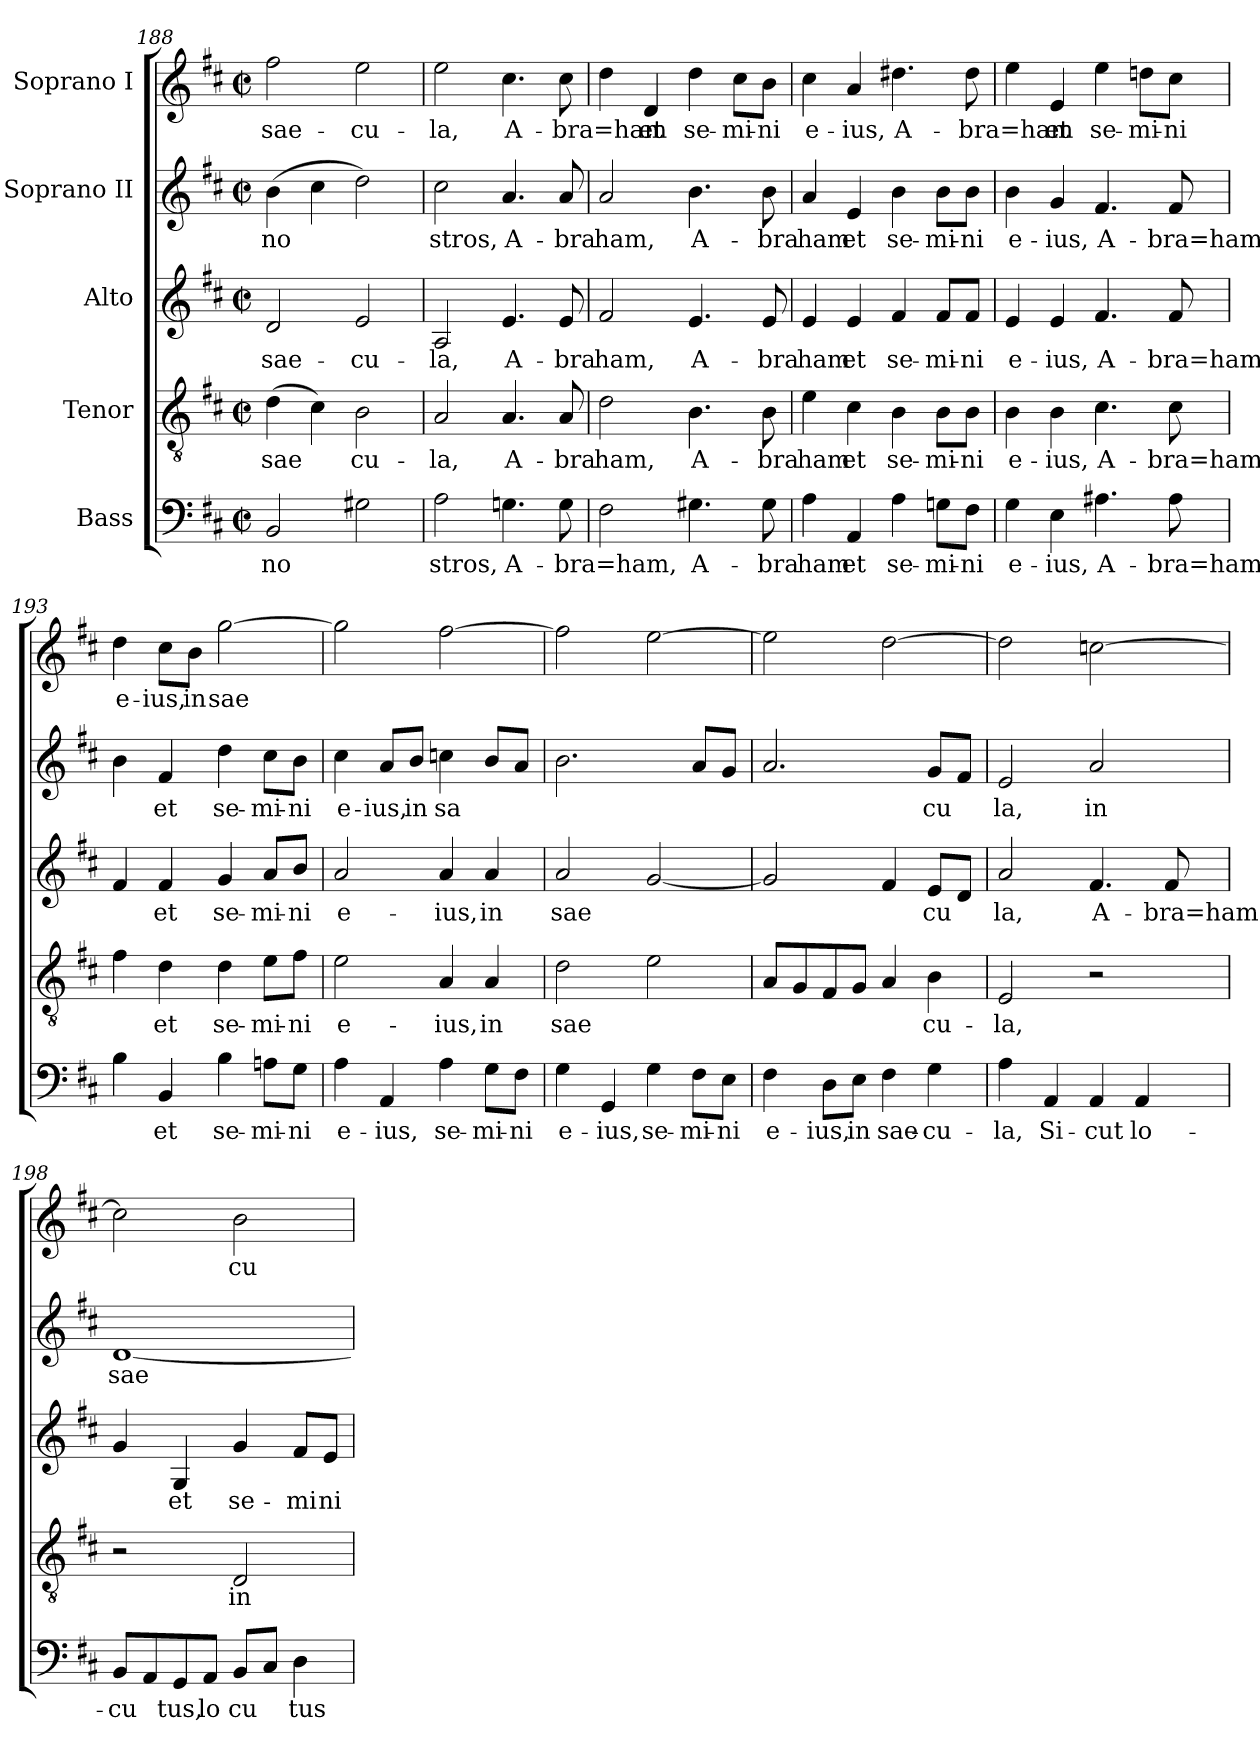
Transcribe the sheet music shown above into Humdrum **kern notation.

**kern	**text	**kern	**text	**kern	**text	**kern	**text	**kern	**text
*part5	*part5	*part4	*part4	*part3	*part3	*part2	*part2	*part1	*part1
*staff5	*staff5	*staff4	*staff4	*staff3	*staff3	*staff2	*staff2	*staff1	*staff1
*I"Bass	*	*I"Tenor	*	*I"Alto	*	*I"Soprano II	*	*I"Soprano I	*
*clefF4	*	*clefGv2	*	*clefG2	*	*clefG2	*	*clefG2	*
*k[f#c#]	*	*k[f#c#]	*	*k[f#c#]	*	*k[f#c#]	*	*k[f#c#]	*
*D:	*	*D:	*	*D:	*	*D:	*	*D:	*
*M2/2	*	*M2/2	*	*M2/2	*	*M2/2	*	*M2/2	*
*met(c|)	*	*met(c|)	*	*met(c|)	*	*met(c|)	*	*met(c|)	*
=188	=188	=188	=188	=188	=188	=188	=188	=188	=188
!	!LO:LY:b	!	!LO:LY:b	!	!LO:LY:b	!	!LO:LY:b	!	!LO:LY:b
2BB/	no-	(>4d\	sae-	2d/	sae-	(>4b\	no-	2ff#\	sae-
!	!	!	!LO:LY:b	!	!	!	!LO:LY:b	!	!
.	.	4c#\)	--	.	.	4cc#\	--	.	.
!	!LO:LY:b	!	!LO:LY:b	!	!LO:LY:b	!	!LO:LY:b	!	!LO:LY:b
2G#X\	--	2B\	-cu-	2e/	-cu-	2dd\)	--	2ee\	-cu-
=189	=189	=189	=189	=189	=189	=189	=189	=189	=189
!	!LO:LY:b	!	!LO:LY:b	!	!LO:LY:b	!	!LO:LY:b	!	!LO:LY:b
2A\	-stros,	2A/	-la,	2A/	-la,	2cc#\	-stros,	2ee\	-la,
!	!LO:LY:b	!	!LO:LY:b	!	!LO:LY:b	!	!LO:LY:b	!	!LO:LY:b
4.Gn\	A-	4.A/	A-	4.e/	A-	4.a/	A-	4.cc#\	A-
!	!LO:LY:b	!	!LO:LY:b	!	!LO:LY:b	!	!LO:LY:b	!	!LO:LY:b
8G\	-bra=ham,	8A/	-bra	8e/	-bra	8a/	-bra	8cc#\	-bra=ham
=190	=190	=190	=190	=190	=190	=190	=190	=190	=190
!	!LO:LY:b	!	!LO:LY:b	!	!LO:LY:b	!	!LO:LY:b	!	!LO:LY:b
2F#\	.	2d\	ham,	2f#/	ham,	2a/	ham,	4dd\	.
!	!	!	!	!	!	!	!	!	!LO:LY:b
.	.	.	.	.	.	.	.	4d/	et
!	!LO:LY:b	!	!LO:LY:b	!	!LO:LY:b	!	!LO:LY:b	!	!LO:LY:b
4.G#X\	A-	4.B\	A-	4.e/	A-	4.b\	A-	4dd\	se-
!	!	!	!	!	!	!	!	!	!LO:LY:b
.	.	.	.	.	.	.	.	8cc#\L	-mi-
!	!LO:LY:b	!	!LO:LY:b	!	!LO:LY:b	!	!LO:LY:b	!	!LO:LY:b
8G#\	-bra	8B\	-bra	8e/	-bra	8b\	-bra	8b\J	-ni
!!LO:PB:g=z
=191	=191	=191	=191	=191	=191	=191	=191	=191	=191
!	!LO:LY:b	!	!LO:LY:b	!	!LO:LY:b	!	!LO:LY:b	!	!LO:LY:b
4A\	ham	4e\	ham	4e/	ham	4a/	ham	4cc#\	e-
!	!LO:LY:b	!	!LO:LY:b	!	!LO:LY:b	!	!LO:LY:b	!	!LO:LY:b
4AA/	et	4c#\	et	4e/	et	4e/	et	4a/	-ius,
!	!LO:LY:b	!	!LO:LY:b	!	!LO:LY:b	!	!LO:LY:b	!	!LO:LY:b
4A\	se-	4B\	se-	4f#/	se-	4b\	se-	4.dd#X\	A-
!	!LO:LY:b	!	!LO:LY:b	!	!LO:LY:b	!	!LO:LY:b	!	!
8Gn\L	-mi-	8B\L	-mi-	8f#/L	-mi-	8b\L	-mi-	.	.
!	!LO:LY:b	!	!LO:LY:b	!	!LO:LY:b	!	!LO:LY:b	!	!LO:LY:b
8F#\J	-ni	8B\J	-ni	8f#/J	-ni	8b\J	-ni	8dd#\	-bra=ham
=192	=192	=192	=192	=192	=192	=192	=192	=192	=192
!	!LO:LY:b	!	!LO:LY:b	!	!LO:LY:b	!	!LO:LY:b	!	!LO:LY:b
4G\	e-	4B\	e-	4e/	e-	4b\	e-	4ee\	.
!	!LO:LY:b	!	!LO:LY:b	!	!LO:LY:b	!	!LO:LY:b	!	!LO:LY:b
4E\	-ius,	4B\	-ius,	4e/	-ius,	4g/	-ius,	4e/	et
!	!LO:LY:b	!	!LO:LY:b	!	!LO:LY:b	!	!LO:LY:b	!	!LO:LY:b
4.A#X\	A-	4.c#\	A-	4.f#/	A-	4.f#/	A-	4ee\	se-
!	!	!	!	!	!	!	!	!	!LO:LY:b
.	.	.	.	.	.	.	.	8ddn\L	-mi-
!	!LO:LY:b	!	!LO:LY:b	!	!LO:LY:b	!	!LO:LY:b	!	!LO:LY:b
8A#\	-bra=ham	8c#\	-bra=ham	8f#/	-bra=ham	8f#/	-bra=ham	8cc#\J	-ni
=193	=193	=193	=193	=193	=193	=193	=193	=193	=193
!	!LO:LY:b	!	!LO:LY:b	!	!LO:LY:b	!	!LO:LY:b	!	!LO:LY:b
4B\	.	4f#\	.	4f#/	.	4b\	.	4dd\	e-
!	!LO:LY:b	!	!LO:LY:b	!	!LO:LY:b	!	!LO:LY:b	!	!LO:LY:b
4BB/	et	4d\	et	4f#/	et	4f#/	et	8cc#\L	-ius,
!	!	!	!	!	!	!	!	!	!LO:LY:b
.	.	.	.	.	.	.	.	8b\J	in
!	!LO:LY:b	!	!LO:LY:b	!	!LO:LY:b	!	!LO:LY:b	!	!LO:LY:b
4B\	se-	4d\	se-	4g/	se-	4dd\	se-	[>2gg\	sae-
!	!LO:LY:b	!	!LO:LY:b	!	!LO:LY:b	!	!LO:LY:b	!	!
8An\L	-mi-	8e\L	-mi-	8a/L	-mi-	8cc#\L	-mi-	.	.
!	!LO:LY:b	!	!LO:LY:b	!	!LO:LY:b	!	!LO:LY:b	!	!
8G\J	-ni	8f#\J	-ni	8b/J	-ni	8b\J	-ni	.	.
=194	=194	=194	=194	=194	=194	=194	=194	=194	=194
!	!LO:LY:b	!	!LO:LY:b	!	!LO:LY:b	!	!LO:LY:b	!	!LO:LY:b
4A\	e-	2e\	e-	2a/	e-	4cc#\	e-	2gg\]	--
!	!LO:LY:b	!	!	!	!	!	!LO:LY:b	!	!
4AA/	-ius,	.	.	.	.	8a/L	-ius,	.	.
!	!	!	!	!	!	!	!LO:LY:b	!	!
.	.	.	.	.	.	8b/J	in	.	.
!	!LO:LY:b	!	!LO:LY:b	!	!LO:LY:b	!	!LO:LY:b	!	!LO:LY:b
4A\	se-	4A/	-ius,	4a/	-ius,	4ccn\	sa-	[>2ff#\	--
!	!LO:LY:b	!	!LO:LY:b	!	!LO:LY:b	!	!LO:LY:b	!	!
8G\L	-mi-	4A/	in	4a/	in	8b/L	--	.	.
!	!LO:LY:b	!	!	!	!	!	!LO:LY:b	!	!
8F#\J	-ni	.	.	.	.	8a/J	--	.	.
=195	=195	=195	=195	=195	=195	=195	=195	=195	=195
!	!LO:LY:b	!	!LO:LY:b	!	!LO:LY:b	!	!LO:LY:b	!	!LO:LY:b
4G\	e-	2d\	sae-	2a/	sae-	2.b\	--	2ff#\]	--
!	!LO:LY:b	!	!	!	!	!	!	!	!
4GG/	-ius,	.	.	.	.	.	.	.	.
!	!LO:LY:b	!	!LO:LY:b	!	!LO:LY:b	!	!	!	!LO:LY:b
4G\	se-	2e\	--	[>2g/	--	.	.	[>2ee\	--
!	!LO:LY:b	!	!	!	!	!	!LO:LY:b	!	!
8F#\L	-mi-	.	.	.	.	8a/L	--	.	.
!	!LO:LY:b	!	!	!	!	!	!LO:LY:b	!	!
8E\J	-ni	.	.	.	.	8g/J	--	.	.
!!LO:PB:g=z
=196	=196	=196	=196	=196	=196	=196	=196	=196	=196
!	!LO:LY:b	!	!LO:LY:b	!	!LO:LY:b	!	!LO:LY:b	!	!LO:LY:b
4F#\	e-	8A/L	--	2g/]	--	2.a/	--	2ee\]	--
!	!	!	!LO:LY:b	!	!	!	!	!	!
.	.	8G/	--	.	.	.	.	.	.
!	!LO:LY:b	!	!LO:LY:b	!	!	!	!	!	!
8D\L	-ius,	8F#/	--	.	.	.	.	.	.
!	!LO:LY:b	!	!LO:LY:b	!	!	!	!	!	!
8E\J	in	8G/J	--	.	.	.	.	.	.
!	!LO:LY:b	!	!LO:LY:b	!	!LO:LY:b	!	!	!	!LO:LY:b
4F#\	sae-	4A/	--	4f#/	--	.	.	[>2dd\	--
!	!LO:LY:b	!	!LO:LY:b	!	!LO:LY:b	!	!LO:LY:b	!	!
4G\	-cu-	4B\	-cu-	8e/L	-cu-	8g/L	-cu-	.	.
!	!	!	!	!	!LO:LY:b	!	!LO:LY:b	!	!
.	.	.	.	8d/J	--	8f#/J	--	.	.
=197	=197	=197	=197	=197	=197	=197	=197	=197	=197
!	!LO:LY:b	!	!LO:LY:b	!	!LO:LY:b	!	!LO:LY:b	!	!LO:LY:b
4A\	-la,	2E/	-la,	2a/	-la,	2e/	-la,	2dd\]	--
!	!LO:LY:b	!	!	!	!	!	!	!	!
4AA/	Si-	.	.	.	.	.	.	.	.
!	!LO:LY:b	!	!	!	!LO:LY:b	!	!LO:LY:b	!	!LO:LY:b
4AA/	-cut	2r	.	4.f#/	A-	2a/	in	[>2ccn\	--
!	!LO:LY:b	!	!	!	!	!	!	!	!
4AA/	lo-	.	.	.	.	.	.	.	.
!	!	!	!	!	!LO:LY:b	!	!	!	!
.	.	.	.	8f#/	-bra=ham	.	.	.	.
=198	=198	=198	=198	=198	=198	=198	=198	=198	=198
!	!LO:LY:b	!	!	!	!LO:LY:b	!	!LO:LY:b	!	!LO:LY:b
8BB/L	-cu-	2r	.	4g/	.	[<1d	sae-	2cc\]	--
!	!LO:LY:b	!	!	!	!	!	!	!	!
8AA/	--	.	.	.	.	.	.	.	.
!	!LO:LY:b	!	!	!	!LO:LY:b	!	!	!	!
8GG/	-tus,	.	.	4G/	et	.	.	.	.
!	!LO:LY:b	!	!	!	!	!	!	!	!
8AA/J	lo	.	.	.	.	.	.	.	.
!	!LO:LY:b	!	!LO:LY:b	!	!LO:LY:b	!	!	!	!LO:LY:b
8BB/L	cu-	2D/	in	4g/	se-	.	.	2b\	-cu-
!	!LO:LY:b	!	!	!	!	!	!	!	!
8C#/J	--	.	.	.	.	.	.	.	.
!	!LO:LY:b	!	!	!	!LO:LY:b	!	!	!	!
4D\	-tus	.	.	8f#/L	-mi	.	.	.	.
!	!	!	!	!	!LO:LY:b	!	!	!	!
.	.	.	.	8e/J	ni	.	.	.	.
=	=	=	=	=	=	=	=	=	=
*-	*-	*-	*-	*-	*-	*-	*-	*-	*-
